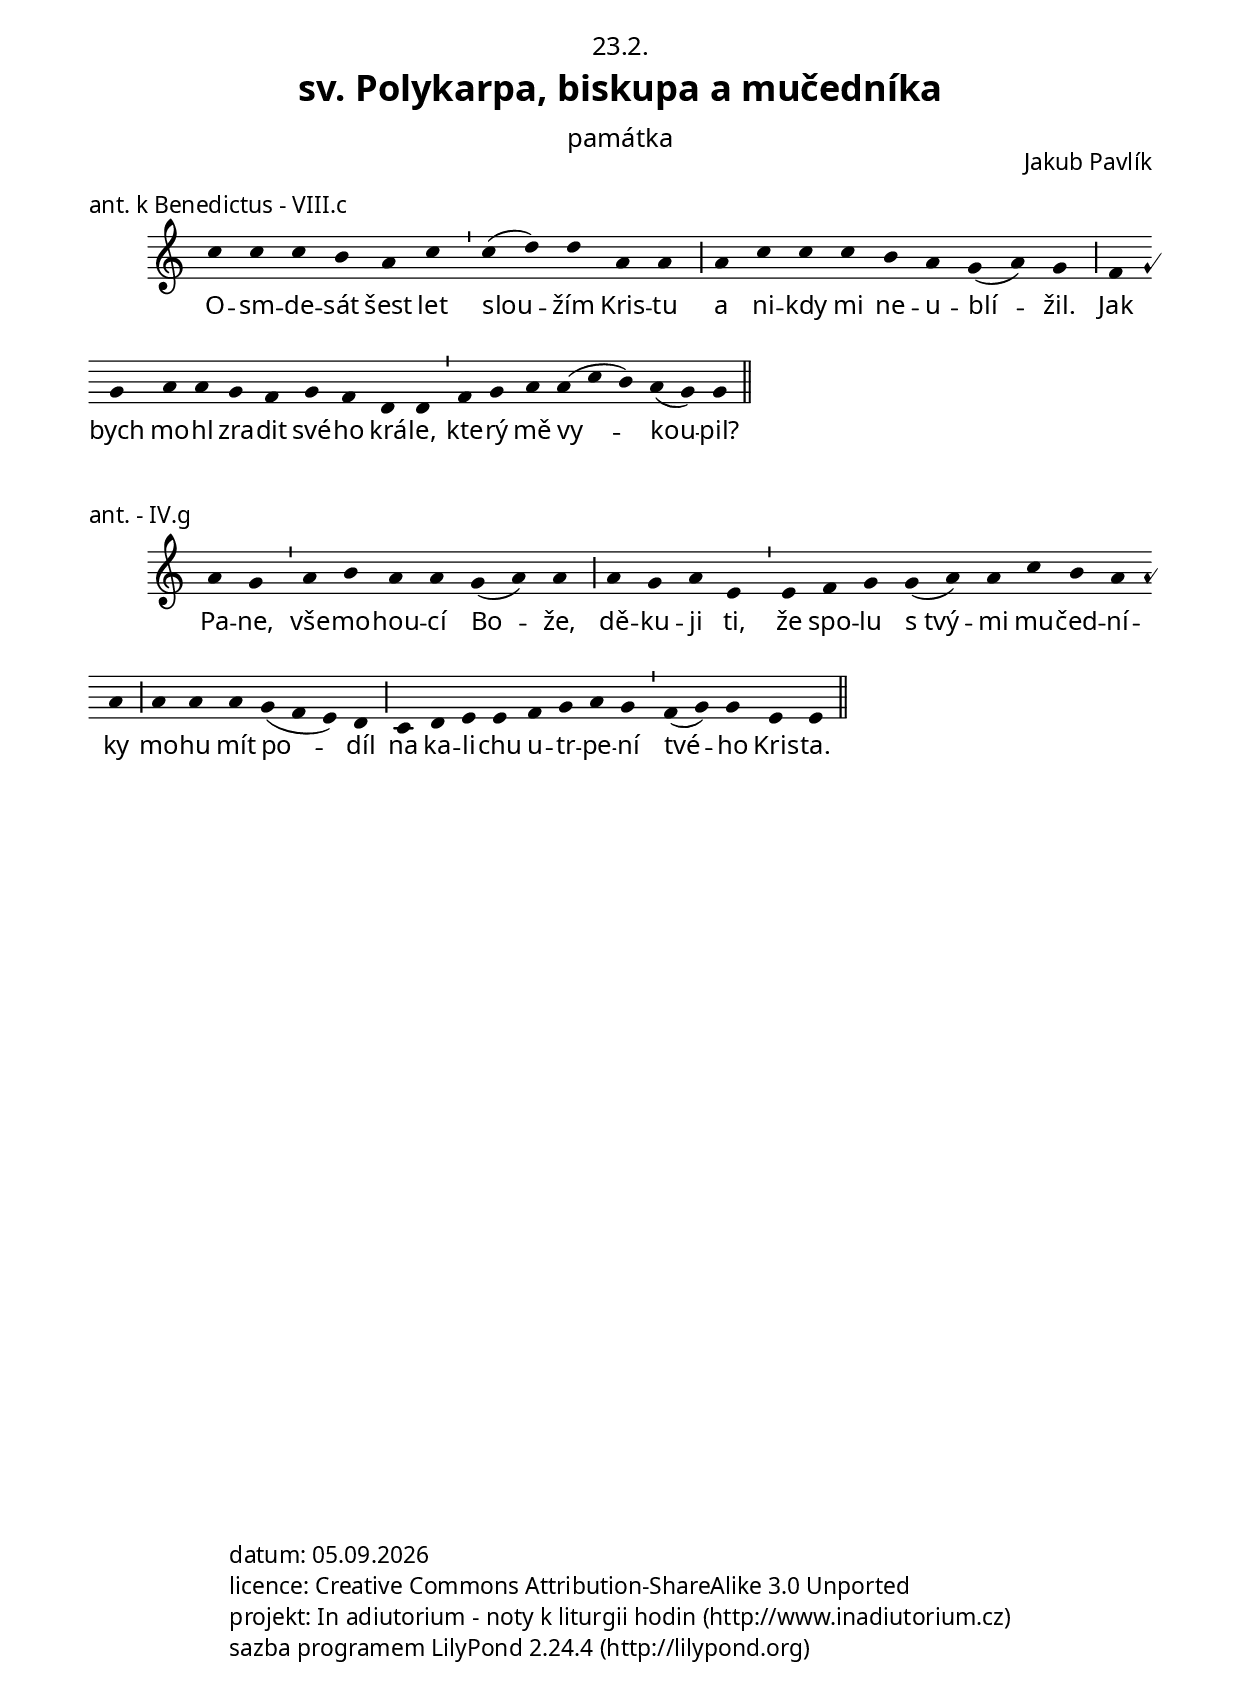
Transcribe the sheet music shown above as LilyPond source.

\version "2.19.16"

\include "../spolecne.ly"

\header {
  title = \markup\titleSvatek
            "sv. Polykarpa, biskupa a mučedníka"
            "památka"
            23.2.
  composer = "Jakub Pavlík"
}

\score {
  \relative c'' {
    \choralniRezim
    c4 c c b a c \barMin c( d) d a a \barMaior
    a c c c b a g( a) g \barMaior
    f g a a g f g f d d \barMin
    f g a a( c b) a( g) g \barFinalis
  }
  \addlyrics {
    O -- sm -- de -- sát šest let slou -- žím Kris -- tu
    a ni -- kdy mi ne -- u -- blí -- žil.
    Jak bych mo -- hl zra -- dit své -- ho krá -- le,
    kte -- rý mě vy -- kou -- pil?
  }
  \header {
    quid = "ant. k Benedictus"
    modus = "VIII"
    differentia = "c"
    psalmus = ""
    id = ""
    piece = \markup {\sestavTitulekBezZalmu}
  }
}

\score {
  \relative c'' {
    \choralniRezim
    a4 g \barMin a b a a g( a) a \barMaior
    a g a e \barMin
    e f g g( a) a c b a a \barMaior
    a a a g( f e) d \barMaior
    c d e e f g a g \barMin f( g) g e e \barFinalis
  }
  \addlyrics {
    Pa -- ne, vše -- mo -- hou -- cí Bo -- že,
    dě -- ku -- ji ti,
    že spo -- lu s_tvý -- mi mu -- čed -- ní -- ky
    mo -- hu mít po -- díl
    na ka -- li -- chu u -- tr -- pe -- ní tvé -- ho Kris -- ta.
  }
  \header {
    quid = "ant."
    modus = "IV"
    differentia = "g"
    psalmus = ""
    id = ""
    piece = \markup {\sestavTitulekBezZalmu}
  }
}